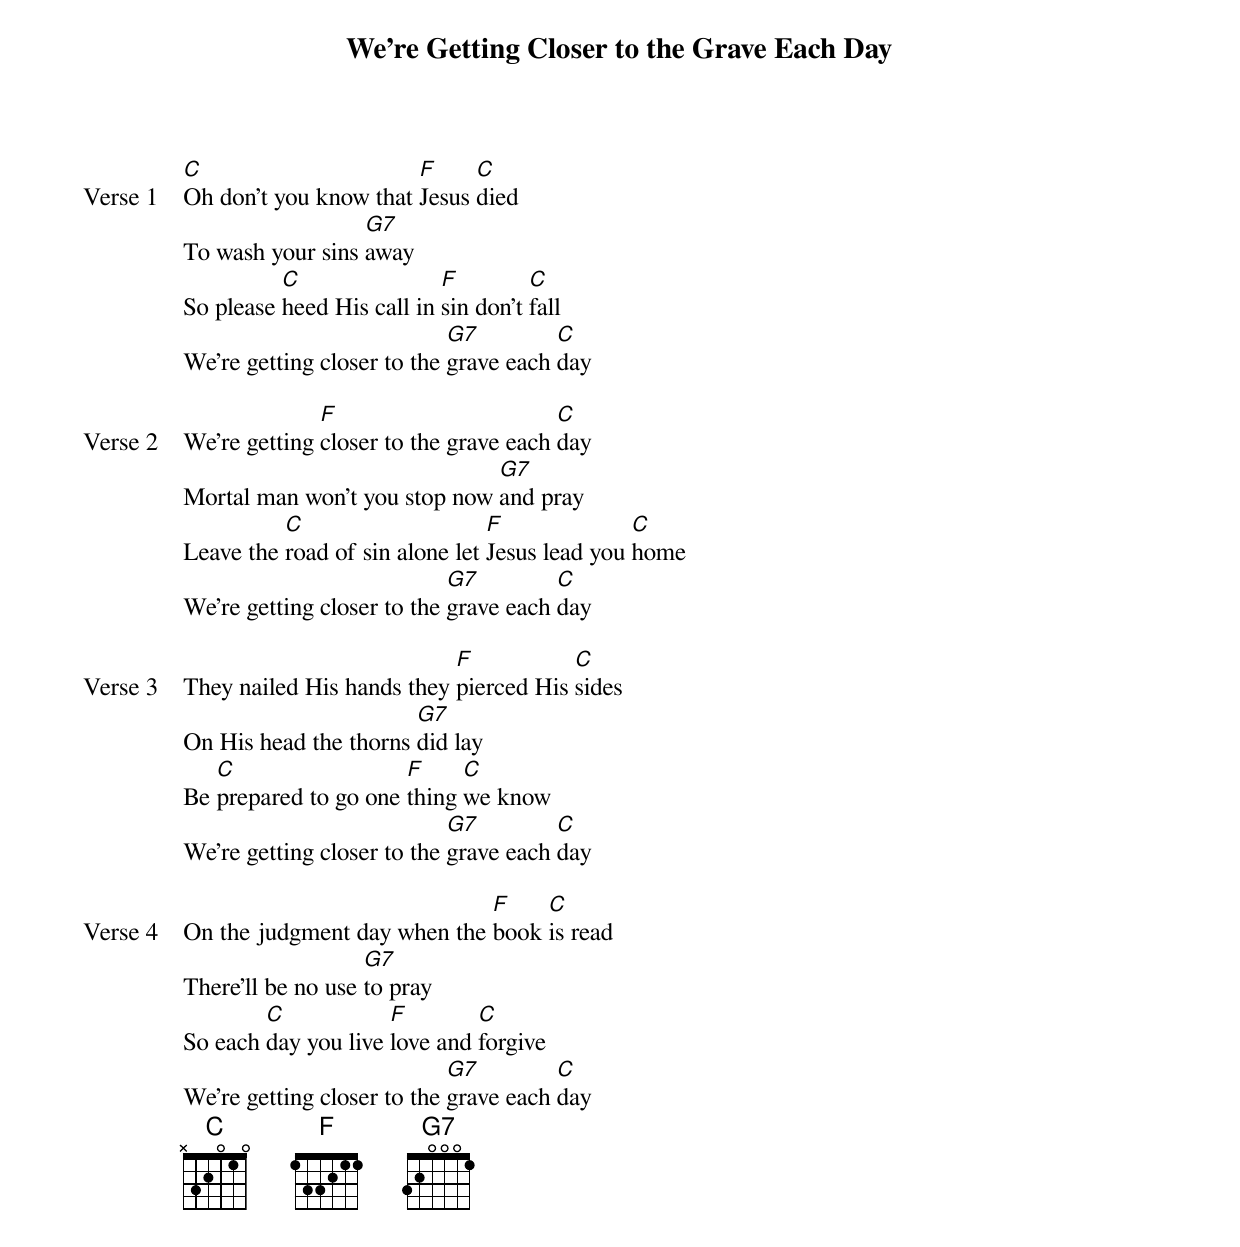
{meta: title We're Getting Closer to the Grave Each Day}
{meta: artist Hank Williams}

{start_of_verse: Verse 1}
[C]Oh don't you know that [F]Jesus [C]died
To wash your sins [G7]away
So please [C]heed His call in [F]sin don't [C]fall
We're getting closer to the [G7]grave each [C]day
{end_of_verse}

{start_of_verse: Verse 2}
We're getting [F]closer to the grave each [C]day
Mortal man won't you stop now [G7]and pray
Leave the [C]road of sin alone let [F]Jesus lead you [C]home
We're getting closer to the [G7]grave each [C]day
{end_of_verse}

{start_of_verse: Verse 3}
They nailed His hands they [F]pierced His [C]sides
On His head the thorns [G7]did lay
Be [C]prepared to go one [F]thing [C]we know
We're getting closer to the [G7]grave each [C]day
{end_of_verse}

{start_of_verse: Verse 4}
On the judgment day when the [F]book [C]is read
There'll be no use [G7]to pray
So each [C]day you live [F]love and [C]forgive
We're getting closer to the [G7]grave each [C]day
{end_of_verse}
